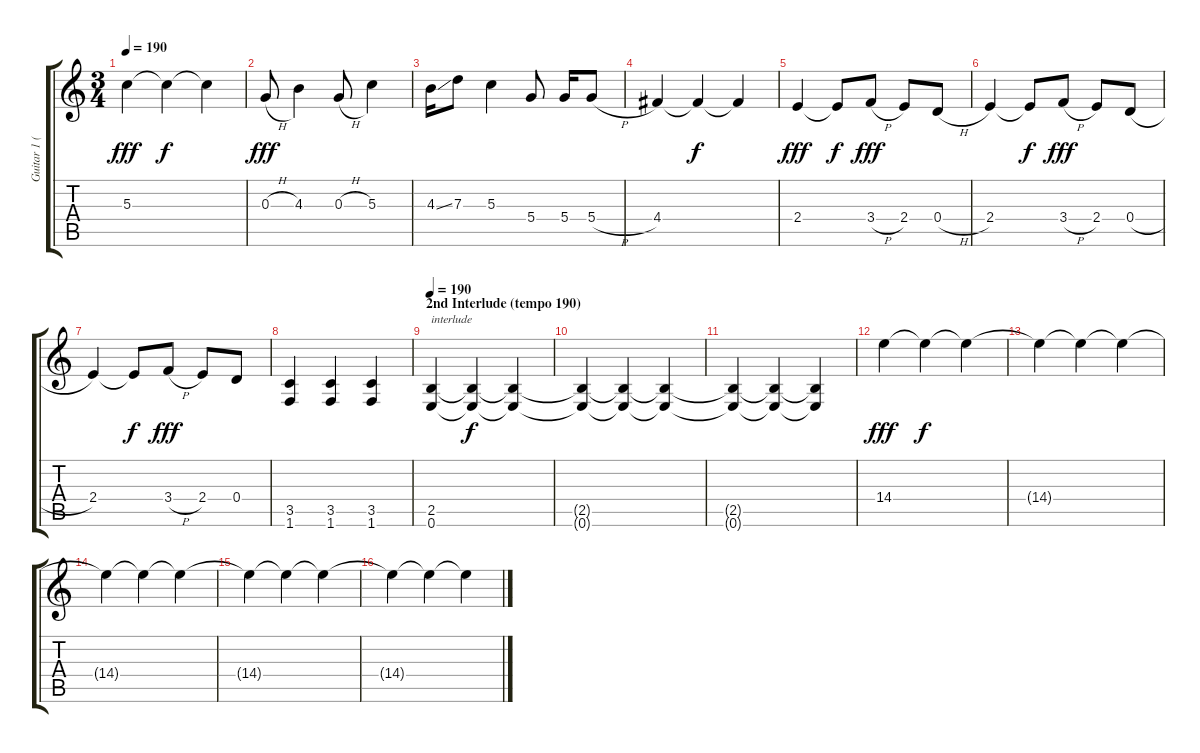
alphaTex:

\track ("Guitar 1 (Disto)" "Guitar 1 (") {instrument distortionguitar}
\staff {score tabs}
\tuning (E4 B3 G3 D3 A2 E2) {hide}
\ts (3 4)
\tempo 190
\clef g2
\ks c
5.3.4{dy fff} 5.3{t}.4{dy f} 5.3{t}.4 |
0.3{h}.8{dy fff} 4.3.4 0.3{h}.8 5.3.4 |
4.3{ss}.16 7.3.8 5.3.4 5.4.8 5.4.16 5.4{h}.8 |
4.4.4 4.4{t}.4{dy f} 4.4{t}.4 |
2.4.4{dy fff} 2.4{t}.8{dy f} 3.4{h}.8{dy fff} 2.4.8 0.4{h}.8 |
2.4.4 2.4{t}.8{dy f} 3.4{h}.8{dy fff} 2.4.8 0.4{h}.8 |
2.4.4 2.4{t}.8{dy f} 3.4{h}.8{dy fff} 2.4.8 0.4.8 |
(3.5 1.6).4 (3.5 1.6).4 (3.5 1.6).4 |
\section ("" "2nd Interlude (tempo 190)")
\tempo 190
(2.5 0.6).4{txt "interlude"} (2.5{t} 0.6{t}).4{dy f} (2.5{t} 0.6{t}).4 |
(2.5{t} 0.6{t}).4 (2.5{t} 0.6{t}).4 (2.5{t} 0.6{t}).4{volume 0} |
(2.5{t} 0.6{t}).4 (2.5{t} 0.6{t}).4 (2.5{t} 0.6{t}).4{volume 0} |
14.4.4{dy fff volume 16} 14.4{t}.4{dy f} 14.4{t}.4 |
14.4{t}.4 14.4{t}.4 14.4{t}.4 |
14.4{t}.4 14.4{t}.4 14.4{t}.4 |
14.4{t}.4 14.4{t}.4 14.4{t}.4 |
14.4{t}.4 14.4{t}.4 14.4{t}.4
